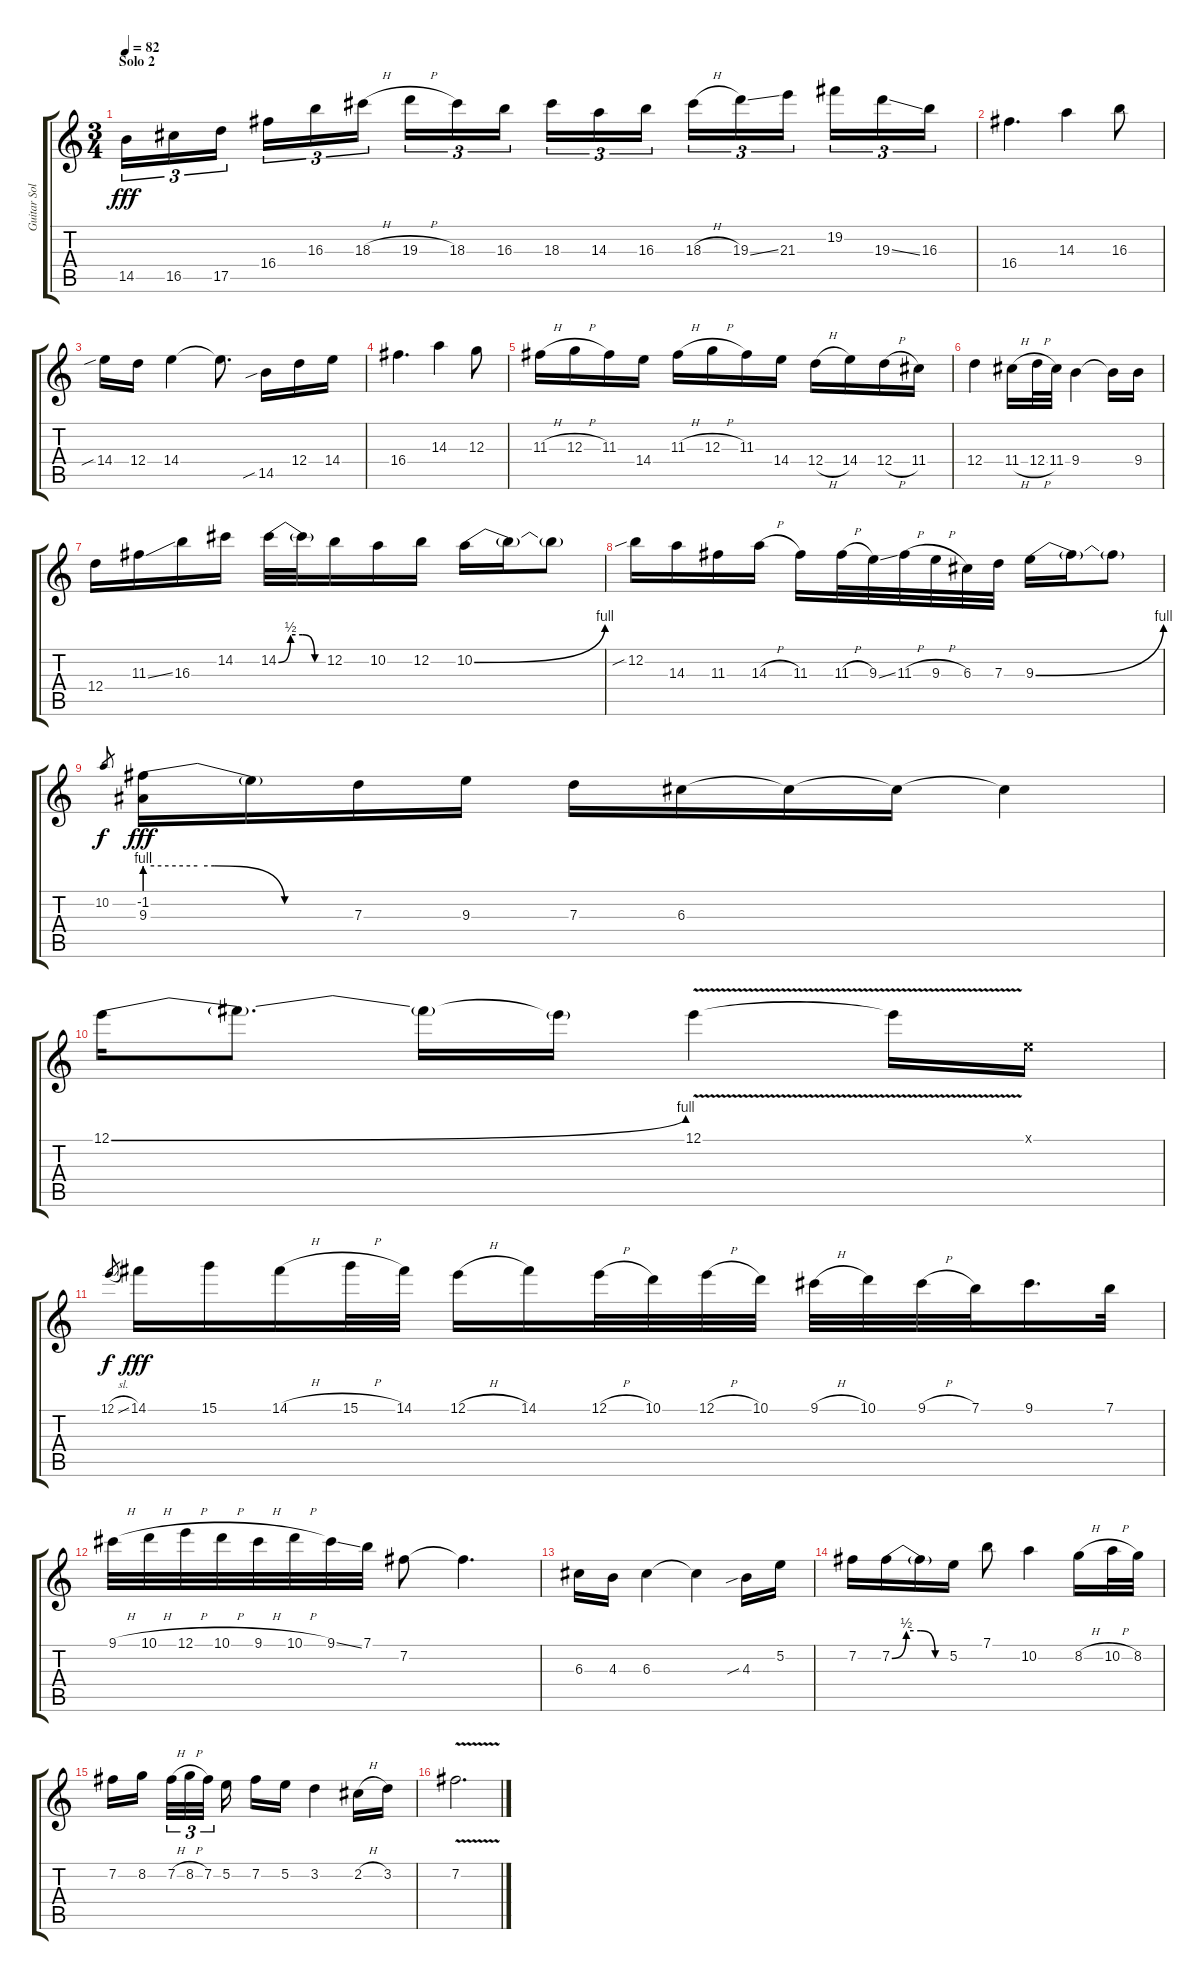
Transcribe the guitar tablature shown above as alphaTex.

\track ("Guitar Solo" "Guitar Sol") {instrument overdrivenguitar}
\staff {score tabs}
\tuning (E4 B3 G3 D3 A2 E2) {hide}
\ts (3 4)
\section ("" "Solo 2")
\tempo 82
\clef g2
\ks c
14.5.16{tu (3 2) dy fff} 16.5.16{tu (3 2)} 17.5.16{tu (3 2) beam splitsecondary} 16.4.16{tu (3 2)} 16.3.16{tu (3 2)} 18.3{h}.16{tu (3 2)} 19.3{h}.16{tu (3 2)} 18.3.16{tu (3 2)} 16.3.16{tu (3 2) beam splitsecondary} 18.3.16{tu (3 2)} 14.3.16{tu (3 2)} 16.3.16{tu (3 2)} 18.3{h}.16{tu (3 2)} 19.3{ss}.16{tu (3 2)} 21.3.16{tu (3 2) beam splitsecondary} 19.2.16{tu (3 2)} 19.3{ss}.16{tu (3 2)} 16.3.16{tu (3 2)} |
16.4.4{d} 14.3.4 16.3.8 |
14.4{sib}.16 12.4.16 14.4.4 14.4{t}.8{d} 14.5{sib}.16 12.4.16 14.4.16 |
16.4.4{d} 14.3.4 12.3.8 |
11.3{h}.16 12.3{h}.16 11.3.16 14.4.16 11.3{h}.16 12.3{h}.16 11.3.16 14.4.16 12.4{h}.16 14.4.16 12.4{h}.16 11.4.16 |
12.4.4 11.4{h}.16 12.4{h}.32 11.4.32 9.4.4 9.4{t}.16 9.4.16 |
12.4.16 11.3{ss}.16 16.3.16 14.2.16 14.2{be (custom 0 0 15 2 30 2 45 0 60 0)}.32 14.2{t}.32 12.2.16 10.2.16 12.2.16 10.2{be (bend 0 0 60 4)}.16 10.2{t}.16 10.2{t}.8 |
12.2{sib}.16 14.3.16 11.3.16 14.3{h}.16 11.3.16 11.3{h}.32 9.3{ss}.32 11.3{h}.32 9.3{h}.32 6.3.32 7.3.32 9.3{be (bend 0 0 60 4)}.16 9.3{t}.16 9.3{t}.8 |
10.2.8{gr dy f} (-1.2 9.3{be (custom 0 4 15 4 20 4 40 0 60 0)}).16{dy fff} 9.3{t}.16 7.3.16 9.3.16 7.3.16 6.3.16 6.3{t}.16 6.3{t}.16 6.3{t}.4 |
12.1{be (bend 0 0 60 4)}.16 12.1{t}.8{d} 12.1{t}.16 12.1{t}.16 12.1{v}.4 12.1{t}.16 0.1{x}.16 |
12.1{sl}.8{gr dy f} 14.1.16{dy fff} 15.1.16 14.1{h}.16 15.1{h}.32 14.1.32 12.1{h}.16 14.1.16 12.1{h}.32 10.1.32 12.1{h}.32 10.1.32 9.1{h}.32 10.1.32 9.1{h}.32 7.1.32 9.1.16{d} 7.1.32 |
9.1{h}.32 10.1{h}.32 12.1{h}.32 10.1{h}.32 9.1{h}.32 10.1{h}.32 9.1{ss}.32 7.1.32 7.2.8 7.2{t}.4{d} |
6.3.16 4.3.16 6.3.4 6.3{t}.4 4.3{sib}.16 5.2.16 |
7.2.16 7.2{be (custom 0 0 15 2 30 2 45 0 60 0)}.16 7.2{t}.16 5.2.16 7.1.8 10.2.4 8.2{h}.16 10.2{h}.32 8.2.32 |
7.2.16 8.2.16{beam splitsecondary} 7.2{h}.32{tu (3 2)} 8.2{h}.32{tu (3 2)} 7.2.32{tu (3 2) beam splitsecondary} 5.2.16 7.2.16 5.2.16 3.2.4 2.2{h}.16 3.2.16 |
7.2{v}.2{d}
